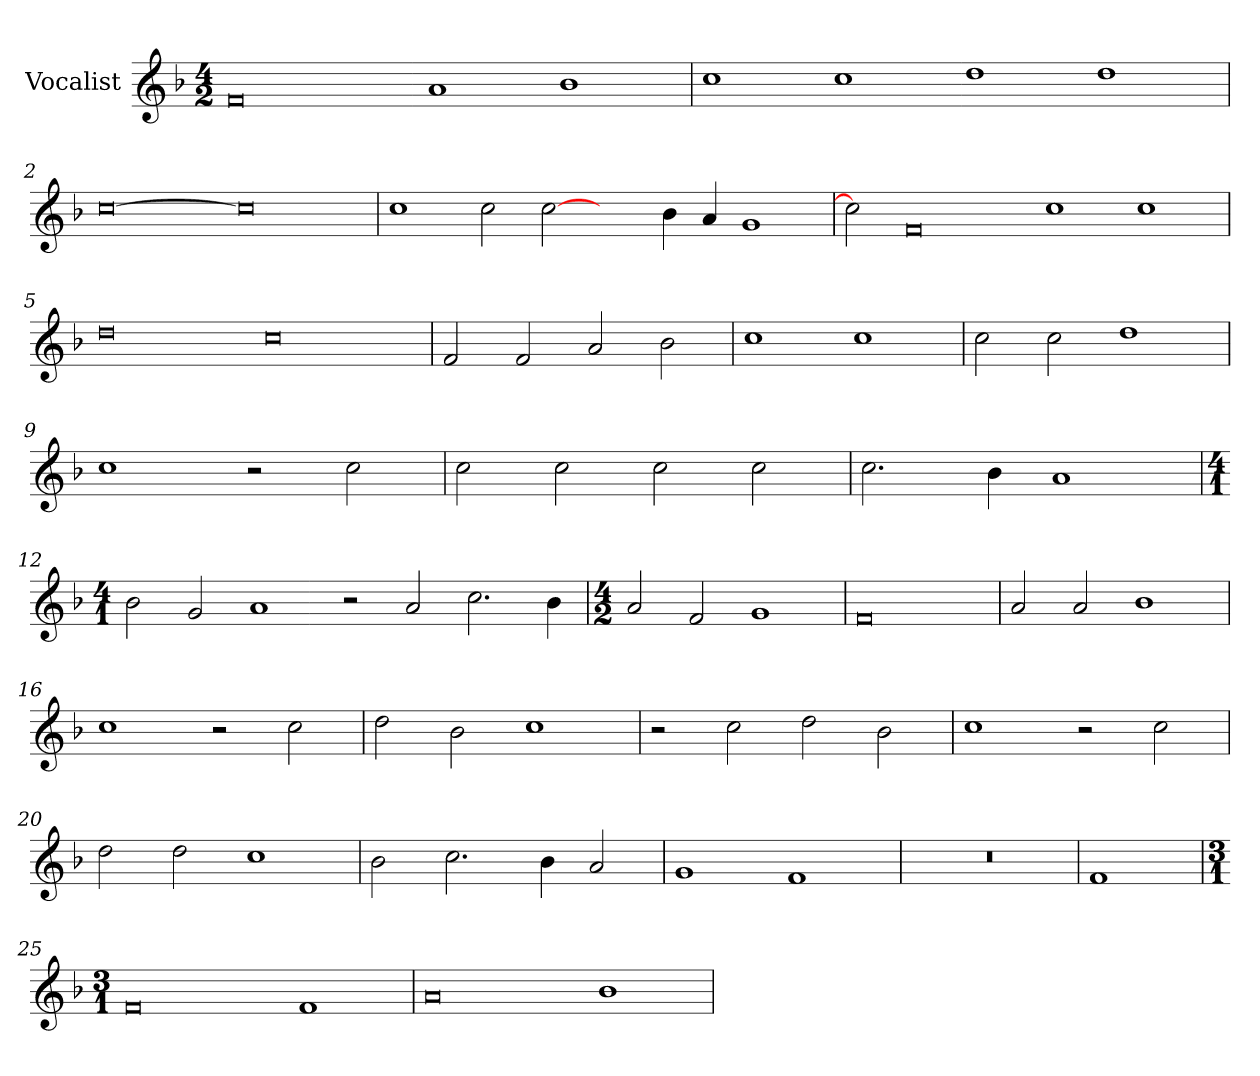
**kern
*part1
*staff1
*I"Vocalist
*k[b-]
*F:
*M4/2
=
0f
1a
1b-
=1
1cc
1cc
1dd
1dd
=2
[0cc
0cc]
=3
1cc
2cc
[2cc
2ryy
4b-
4a
1g
=4
2cc]
0f
1cc
1cc
=5
0dd
0cc
=6
2f
2f
2a
2b-
=7
1cc
1cc
=8
2cc
2cc
1dd
=9
1cc
2r
2cc
=10
2cc
2cc
2cc
2cc
=11
2.cc
4b-
1a
=12
*M4/1
2b-
2g
1a
2r
2a
2.cc
4b-
=13
*M4/2
2a
2f
1g
=14
0f
=15
2a
2a
1b-
=16
1cc
2r
2cc
=17
2dd
2b-
1cc
=18
2r
2cc
2dd
2b-
=19
1cc
2r
2cc
=20
2dd
2dd
1cc
=21
2b-
2.cc
4b-
2a
=22
1g
1f
=23
0r
=24
1f
=25
*M3/1
0f
1f
=26
0a
1b-
=
*-
